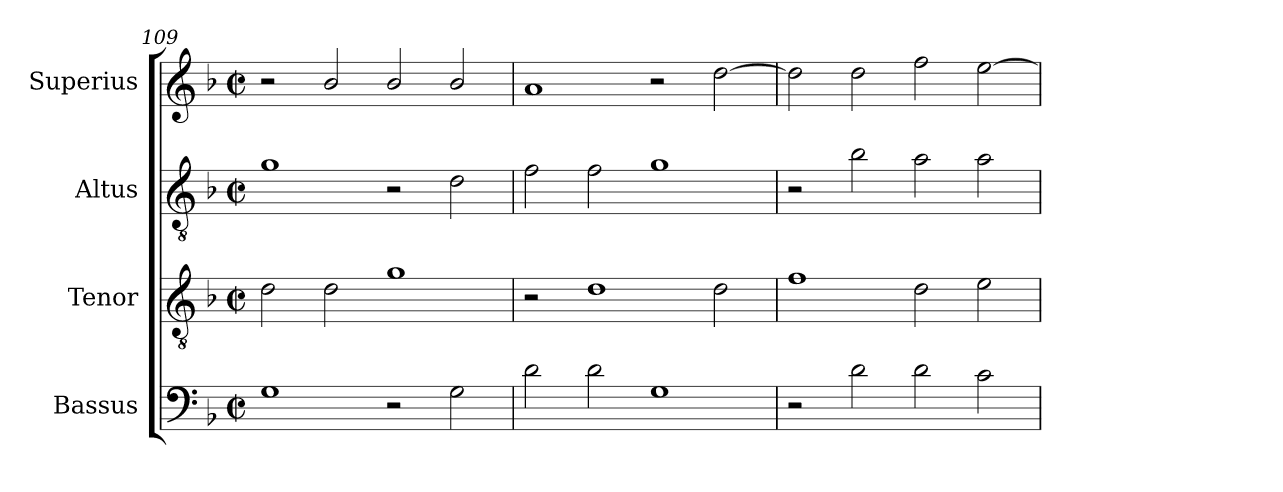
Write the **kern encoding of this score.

**kern	**kern	**kern	**kern
*part4	*part3	*part2	*part1
*staff4	*staff3	*staff2	*staff1
*I"Bassus	*I"Tenor	*I"Altus	*I"Superius
*I'B.	*I'T.	*	*I'S.
*clefF4	*clefGv2	*clefGv2	*clefG2
*	*ITrd7c12	*ITrd7c12	*
*k[b-]	*k[b-]	*k[b-]	*k[b-]
*F:	*F:	*F:	*F:
*M2/2	*M2/2	*M2/2	*M2/2
*met(c|)	*met(c|)	*met(c|)	*met(c|)
=109	=109	=109	=109
1Gi	2Di\	1Gi	2r
.	2Di\	.	2b-i/
2r	1Gi	2r	2b-i/
2Gi\	.	2Di\	2b-i/
=110	=110	=110	=110
2di\	2r	2Fi\	1ai
2di\	1Di	2Fi\	.
1Gi	.	1Gi	2r
.	2Di\	.	[>2ddi\
=111	=111	=111	=111
2r	1Fi	2r	2ddi\]
2di\	.	2B-i\	2ddi\
2di\	2Di\	2Ai\	2ffi\
2ci\	2Ei\	2Ai\	[>2eei\
=	=	=	=
*-	*-	*-	*-
